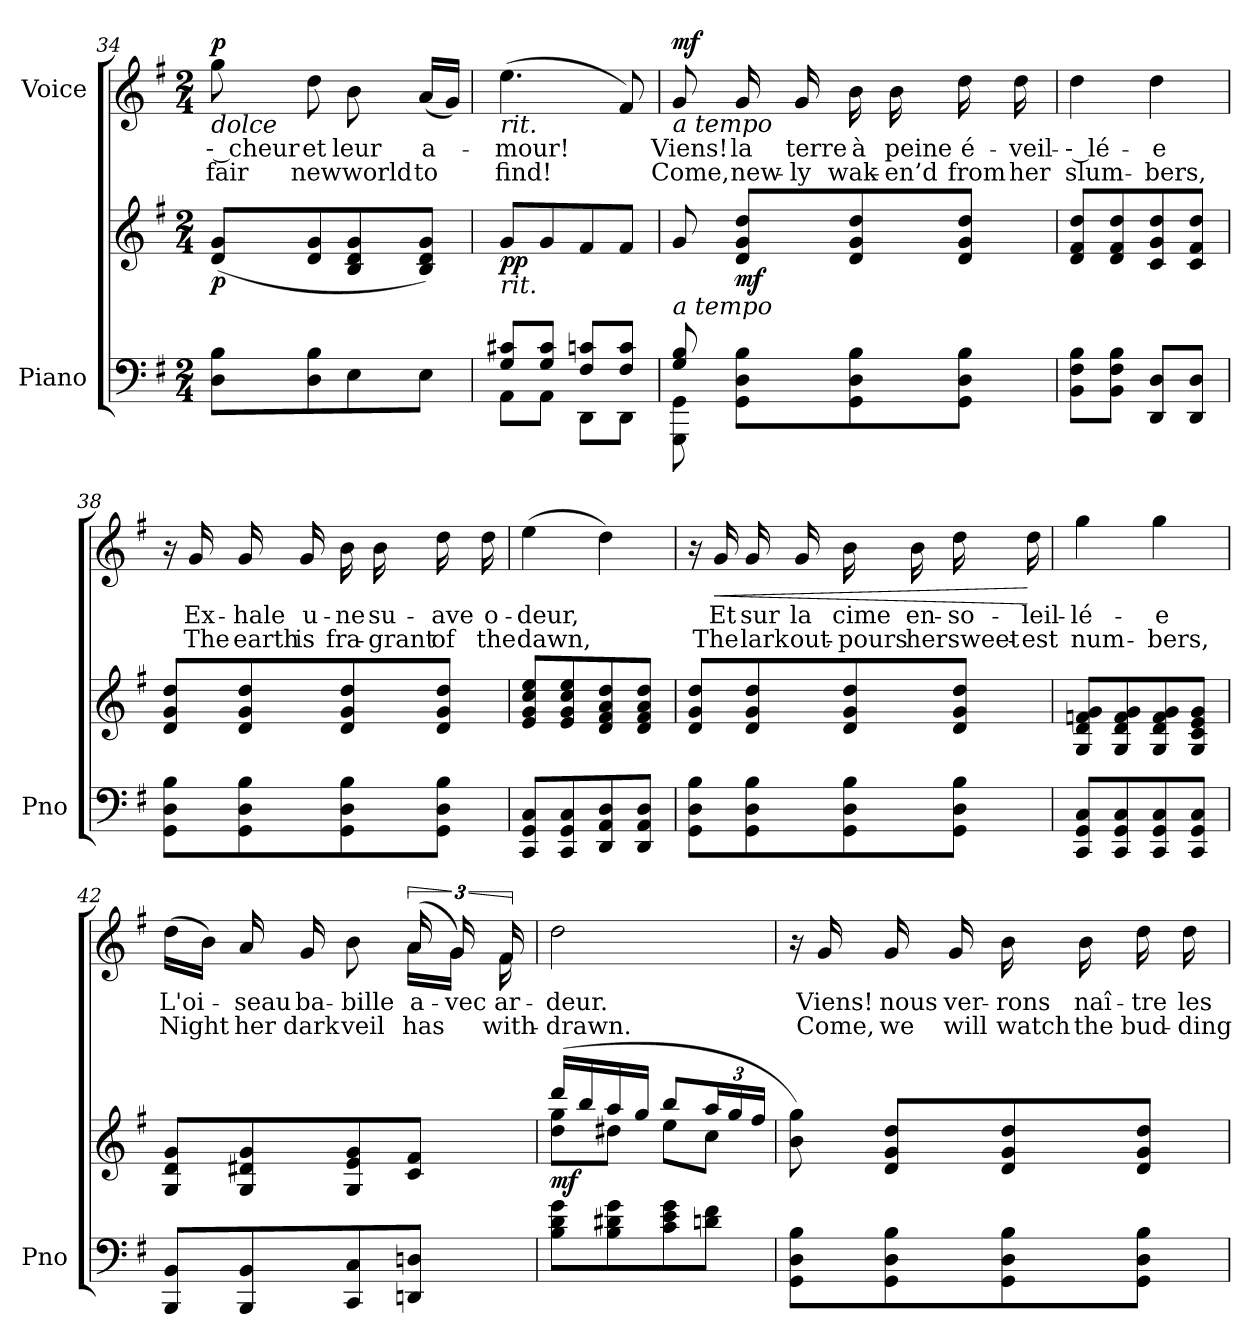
**kern	**kern	**dynam	**kern	**text	**text	**dynam
*part2	*part2	*part2	*part1	*part1	*part1	*part1
*staff3	*staff2	*staff2/3	*staff1	*staff1	*staff1	*staff1
*I"Piano	*	*	*I"Voice	*	*	*
*I'Pno	*	*	*	*	*	*
!!LO:LB:g=z
*clefF4	*clefG2	*	*clefG2	*	*	*
*k[f#]	*k[f#]	*	*k[f#]	*	*	*
*M2/4	*M2/4	*	*M2/4	*	*	*
=34	=34	=34	=34	=34	=34	=34
!	!	!	!LO:TX:b:i:t=dolce	!	!	!
!	!	!LO:DY:b	!	!LO:LY:b	!LO:LY:b	!LO:DY:a
8D\ 8B\L	(>8d/ 8g/L	p	8gg\	-- cheur	fair	p
!	!	!	!	!LO:LY:b	!LO:LY:b	!
8D\ 8B\	8d/ 8g/	.	8dd\	et	new	.
!	!	!	!	!LO:LY:b	!LO:LY:b	!
8E\	8B/ 8d/ 8g/	.	8b\	leur	world	.
!	!	!	!	!LO:LY:b	!LO:LY:b	!
8E\J	8B/ 8d/ 8g/J)	.	(16a/LL	a-	to	.
.	.	.	16g/JJ)	.	.	.
=35	=35	=35	=35	=35	=35	=35
*^	*	*	*	*	*	*
!	!	!	!	!LO:TX:b:i:t=rit.	!	!	!
!	!	!LO:TX:b:i:t=rit.	!	!	!	!	!
!	!	!	!LO:DY:b	!	!LO:LY:b	!LO:LY:b	!
8G/ 8c#X/L	8AA\L	8g/L	pp	(4.ee\	-mour!	find!	.
8G/ 8c#/J	8AA\J	8g/	.	.	.	.	.
8F#/ 8cn/L	8DD\L	8f#/	.	.	.	.	.
8F#/ 8c/J	8DD\J	8f#/J	.	8f#/)	.	.	.
=36	=36	=36	=36	=36	=36	=36	=36
!	!	!	!	!LO:TX:b:i:t=a tempo	!	!	!
!	!	!LO:TX:b:i:t=a tempo	!	!	!	!	!
!	!	!	!	!	!LO:LY:b	!LO:LY:b	!LO:DY:a
8G/ 8B/	8GGG\ 8GG\	8g/	.	8g/	Viens!	Come,	mf
!	!	!	!LO:DY:b	!	!LO:LY:b	!LO:LY:b	!
8GG\ 8D\ 8B\L	4.ryy	8d/ 8g/ 8dd/L	mf	16g/	la	new-	.
!	!	!	!	!	!LO:LY:b	!LO:LY:b	!
.	.	.	.	16g/	terre	-ly	.
!	!	!	!	!	!LO:LY:b	!LO:LY:b	!
8GG\ 8D\ 8B\	.	8d/ 8g/ 8dd/	.	16b\	à	wak-	.
!	!	!	!	!	!LO:LY:b	!LO:LY:b	!
.	.	.	.	16b\	peine	-en’d	.
!	!	!	!	!	!LO:LY:b	!LO:LY:b	!
8GG\ 8D\ 8B\J	.	8d/ 8g/ 8dd/J	.	16dd\	é-	from	.
!	!	!	!	!	!LO:LY:b	!LO:LY:b	!
.	.	.	.	16dd\	-veil-	her	.
*v	*v	*	*	*	*	*	*
!!LO:LB:g=z
=37	=37	=37	=37	=37	=37	=37
!	!	!	!	!LO:LY:b	!LO:LY:b	!
8BB\ 8F#\ 8B\L	8d/ 8f#/ 8dd/L	.	4dd\	-- lé-	slum-	.
8BB\ 8F#\ 8B\J	8d/ 8f#/ 8dd/	.	.	.	.	.
!	!	!	!	!LO:LY:b	!LO:LY:b	!
8DD/ 8D/L	8c/ 8g/ 8dd/	.	4dd\	-e	-bers,	.
8DD/ 8D/J	8c/ 8f#/ 8dd/J	.	.	.	.	.
=38	=38	=38	=38	=38	=38	=38
8GG\ 8D\ 8B\L	8d/ 8g/ 8dd/L	.	16r	.	.	.
!	!	!	!	!LO:LY:b	!LO:LY:b	!
.	.	.	16g/	Ex-	The	.
!	!	!	!	!LO:LY:b	!LO:LY:b	!
8GG\ 8D\ 8B\	8d/ 8g/ 8dd/	.	16g/	-hale	earth	.
!	!	!	!	!LO:LY:b	!LO:LY:b	!
.	.	.	16g/	u-	is	.
!	!	!	!	!LO:LY:b	!LO:LY:b	!
8GG\ 8D\ 8B\	8d/ 8g/ 8dd/	.	16b\	-ne	fra-	.
!	!	!	!	!LO:LY:b	!LO:LY:b	!
.	.	.	16b\	su-	-grant	.
!	!	!	!	!LO:LY:b	!LO:LY:b	!
8GG\ 8D\ 8B\J	8d/ 8g/ 8dd/J	.	16dd\	-ave	of	.
!	!	!	!	!LO:LY:b	!LO:LY:b	!
.	.	.	16dd\	o-	the	.
=39	=39	=39	=39	=39	=39	=39
!	!	!	!	!LO:LY:b	!LO:LY:b	!
8CC/ 8GG/ 8C/L	8e/ 8g/ 8cc/ 8ee/L	.	(4ee\	-deur,	dawn,	.
8CC/ 8GG/ 8C/	8e/ 8g/ 8cc/ 8ee/	.	.	.	.	.
8DD/ 8AA/ 8D/	8d/ 8f#/ 8a/ 8dd/	.	4dd\)	.	.	.
8DD/ 8AA/ 8D/J	8d/ 8f#/ 8a/ 8dd/J	.	.	.	.	.
!!LO:LB:g=z
=40	=40	=40	=40	=40	=40	=40
8GG\ 8D\ 8B\L	8d/ 8g/ 8dd/L	.	16r	.	.	.
!	!	!	!	!LO:LY:b	!LO:LY:b	!LO:HP:b
.	.	.	16g/	Et	The	<
!	!	!	!	!LO:LY:b	!LO:LY:b	!
8GG\ 8D\ 8B\	8d/ 8g/ 8dd/	.	16g/	sur	lark	.
!	!	!	!	!LO:LY:b	!LO:LY:b	!
.	.	.	16g/	la	out-	.
!	!	!	!	!LO:LY:b	!LO:LY:b	!
8GG\ 8D\ 8B\	8d/ 8g/ 8dd/	.	16b\	cime	-pours	.
!	!	!	!	!LO:LY:b	!LO:LY:b	!
.	.	.	16b\	en-	her	.
!	!	!	!	!LO:LY:b	!LO:LY:b	!
8GG\ 8D\ 8B\J	8d/ 8g/ 8dd/J	.	16dd\	-so-	sweet-	.
!	!	!	!	!LO:LY:b	!LO:LY:b	!
.	.	.	16dd\	-leil-	-est	[
=41	=41	=41	=41	=41	=41	=41
!	!	!	!	!LO:LY:b	!LO:LY:b	!
8CC/ 8GG/ 8C/L	8G/ 8d/ 8fn/ 8g/L	.	4gg\	-lé-	num-	.
8CC/ 8GG/ 8C/	8G/ 8d/ 8f/ 8g/	.	.	.	.	.
!	!	!	!	!LO:LY:b	!LO:LY:b	!
8CC/ 8GG/ 8C/	8G/ 8d/ 8f/ 8g/	.	4gg\	-e	-bers,	.
8CC/ 8GG/ 8C/J	8G/ 8c/ 8e/ 8g/J	.	.	.	.	.
!!LO:PB:g=z
=42	=42	=42	=42	=42	=42	=42
!	!	!	!	!LO:LY:b	!LO:LY:b	!
*	*	*	*^	*	*	*
8BBB/ 8BB/L	8G/ 8d/ 8g/L	.	(>16dd\LL	4.ryy	L'oi-	Night	.
.	.	.	16b\JJ)	.	.	.	.
!	!	!	!	!	!LO:LY:b	!LO:LY:b	!
8BBB/ 8BB/	8G/ 8d#X/ 8g/	.	16a/	.	-seau	her	.
!	!	!	!	!	!LO:LY:b	!LO:LY:b	!
.	.	.	16g/	.	ba-	dark	.
!	!	!	!	!	!LO:LY:b	!LO:LY:b	!
8CC/ 8C/	8G/ 8e/ 8g/	.	8b\	.	-bille	veil	.
!	!	!	!	!	!LO:LY:b	!LO:LY:b	!
8DDn/ 8Dn/J	8c/ 8f#/J	.	(<24a/	24a\LL	a-	has	.
!	!	!	!	!	!LO:LY:b	!	!
.	.	.	24g/)	24g\JJ	-vec	.	.
!	!	!	!	!	!LO:LY:b	!LO:LY:b	!
.	.	.	24f#/	24f#\	ar-	with-	.
=43	=43	=43	=43	=43	=43	=43	=43
*	*^	*	*	*	*	*	*
!	!	!	!LO:DY:b	!	!	!LO:LY:b	!LO:LY:b	!
*	*	*	*	*v	*v	*	*	*
8B\ 8d\ 8g\L	(16ddd/LL	8dd\ 8gg\L	mf	2dd\	-deur.	-drawn.	.
.	16bb/	.	.	.	.	.	.
8B\ 8d#X\ 8g\	16aa/	8dd#X\J	.	.	.	.	.
.	16gg/JJ	.	.	.	.	.	.
8c\ 8e\ 8g\	8bb/L	8ee\L	.	.	.	.	.
*	*Xbrackettup	*	*	*	*	*	*
8dn\ 8f#\J	24aa/L	8cc\J	.	.	.	.	.
.	24gg/	.	.	.	.	.	.
.	24ff#/JJ	.	.	.	.	.	.
*	*v	*v	*	*	*	*	*
=44	=44	=44	=44	=44	=44	=44
8GG\ 8D\ 8B\L	8b\ 8gg\)	.	16r	.	.	.
!	!	!	!	!LO:LY:b	!LO:LY:b	!
.	.	.	16g/	Viens!	Come,	.
!	!	!	!	!LO:LY:b	!LO:LY:b	!
8GG\ 8D\ 8B\	8d/ 8g/ 8dd/L	.	16g/	nous	we	.
!	!	!	!	!LO:LY:b	!LO:LY:b	!
.	.	.	16g/	ver-	will	.
!	!	!	!	!LO:LY:b	!LO:LY:b	!
8GG\ 8D\ 8B\	8d/ 8g/ 8dd/	.	16b\	-rons	watch	.
!	!	!	!	!LO:LY:b	!LO:LY:b	!
.	.	.	16b\	naî-	the	.
!	!	!	!	!LO:LY:b	!LO:LY:b	!
8GG\ 8D\ 8B\J	8d/ 8g/ 8dd/J	.	16dd\	-tre	bud-	.
!	!	!	!	!LO:LY:b	!LO:LY:b	!
.	.	.	16dd\	les	-ding	.
=	=	=	=	=	=	=
*-	*-	*-	*-	*-	*-	*-
